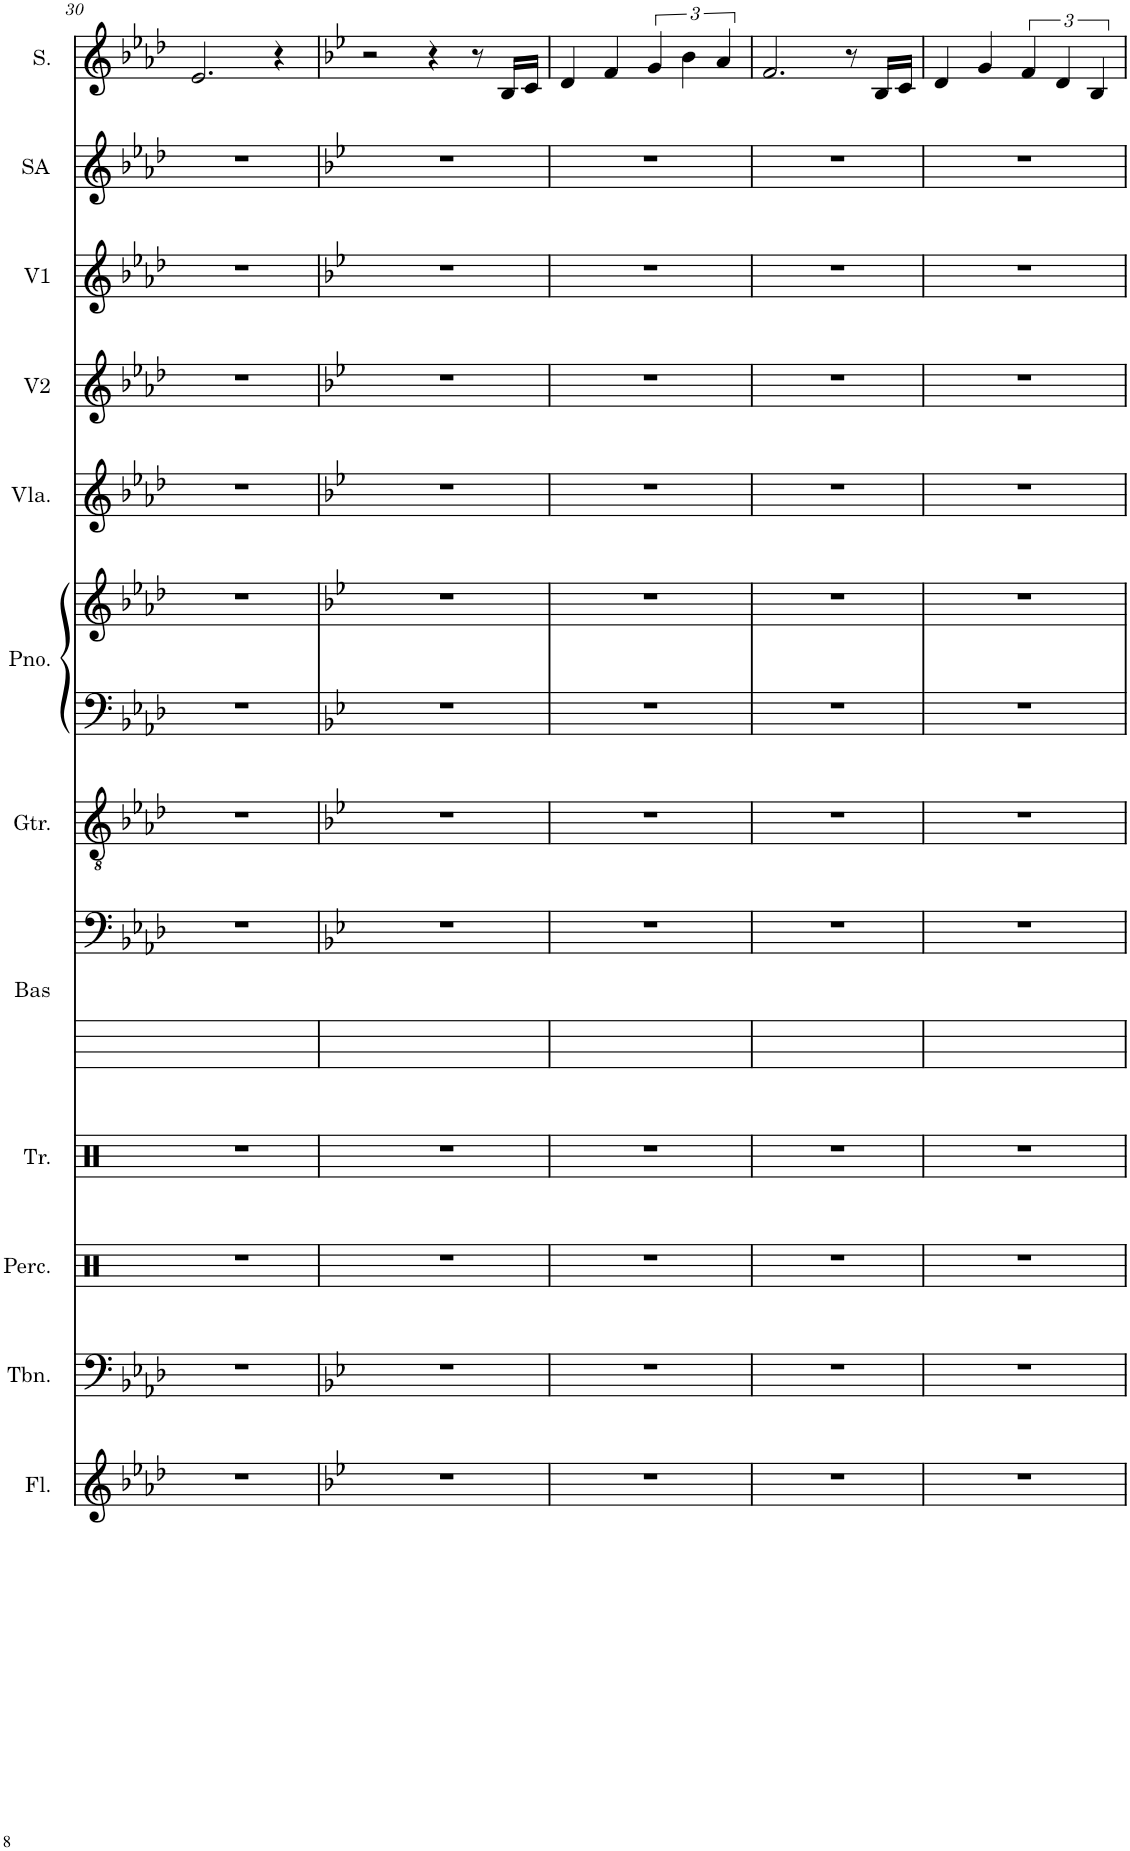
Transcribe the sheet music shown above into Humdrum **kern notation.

**kern	**kern	**kern	**kern	**kern	**kern	**kern	**kern	**kern	**kern	**kern	**kern	**kern	**kern
*part12	*part11	*part10	*part9	*part8	*part8	*part7	*part6	*part6	*part5	*part4	*part3	*part2	*part1
*staff14	*staff13	*staff12	*staff11	*staff10	*staff9	*staff8	*staff7	*staff6	*staff5	*staff4	*staff3	*staff2	*staff1
*I"Flute	*I"Trombone	*I"Percussion	*I"Trummor	*I"Bas	*	*I"Gitarr	*I"Piano	*	*I"Viola	*I"Violin 2	*I"Violin 1	*I"SA	*I"Soprano
*I'Fl.	*I'Tbn.	*I'Perc.	*I'Tr.	*I'Bas	*	*I'Gtr.	*I'Pno.	*	*I'Vla.	*I'V2	*I'V1	*I'SA	*I'S.
!!LO:PB:g=z
*clefG2	*clefF4	*clefX	*clefX	*	*clefF4	*clefGv2	*clefF4	*clefG2	*clefG2	*clefG2	*clefG2	*clefG2	*clefG2
*	*	*	*	*Trd7c12	*Trd7c12	*	*	*	*	*	*	*	*
*k[b-e-a-d-]	*k[b-e-a-d-]	*k[]	*k[]	*k[b-e-a-d-]	*k[b-e-a-d-]	*k[b-e-a-d-]	*k[b-e-a-d-]	*k[b-e-a-d-]	*k[b-e-a-d-]	*k[b-e-a-d-]	*k[b-e-a-d-]	*k[b-e-a-d-]	*k[b-e-a-d-]
*M4/4	*M4/4	*M4/4	*M4/4	*M4/4	*M4/4	*M4/4	*M4/4	*M4/4	*M4/4	*M4/4	*M4/4	*M4/4	*M4/4
=30	=30	=30	=30	=30	=30	=30	=30	=30	=30	=30	=30	=30	=30
1r	1r	1r	1r	1r	1r	1r	1r	1r	1r	1r	1r	1r	2.e-/
.	.	.	.	.	.	.	.	.	.	.	.	.	4r
=31	=31	=31	=31	=31	=31	=31	=31	=31	=31	=31	=31	=31	=31
*k[b-e-]	*k[b-e-]	*	*	*k[b-e-]	*k[b-e-]	*k[b-e-]	*k[b-e-]	*k[b-e-]	*k[b-e-]	*k[b-e-]	*k[b-e-]	*k[b-e-]	*k[b-e-]
1r	1r	1r	1r	1r	1r	1r	1r	1r	1r	1r	1r	1r	2r
.	.	.	.	.	.	.	.	.	.	.	.	.	4r
.	.	.	.	.	.	.	.	.	.	.	.	.	8r
.	.	.	.	.	.	.	.	.	.	.	.	.	16B-/LL
.	.	.	.	.	.	.	.	.	.	.	.	.	16c/JJ
=32	=32	=32	=32	=32	=32	=32	=32	=32	=32	=32	=32	=32	=32
1r	1r	1r	1r	1r	1r	1r	1r	1r	1r	1r	1r	1r	4d/
.	.	.	.	.	.	.	.	.	.	.	.	.	4f/
.	.	.	.	.	.	.	.	.	.	.	.	.	6g/
.	.	.	.	.	.	.	.	.	.	.	.	.	6b-\
.	.	.	.	.	.	.	.	.	.	.	.	.	6a/
=33	=33	=33	=33	=33	=33	=33	=33	=33	=33	=33	=33	=33	=33
1r	1r	1r	1r	1r	1r	1r	1r	1r	1r	1r	1r	1r	2.f/
.	.	.	.	.	.	.	.	.	.	.	.	.	8r
.	.	.	.	.	.	.	.	.	.	.	.	.	16B-/LL
.	.	.	.	.	.	.	.	.	.	.	.	.	16c/JJ
=34	=34	=34	=34	=34	=34	=34	=34	=34	=34	=34	=34	=34	=34
1r	1r	1r	1r	1r	1r	1r	1r	1r	1r	1r	1r	1r	4d/
.	.	.	.	.	.	.	.	.	.	.	.	.	4g/
.	.	.	.	.	.	.	.	.	.	.	.	.	6f/
.	.	.	.	.	.	.	.	.	.	.	.	.	6d/
.	.	.	.	.	.	.	.	.	.	.	.	.	6B-/
=	=	=	=	=	=	=	=	=	=	=	=	=	=
*-	*-	*-	*-	*-	*-	*-	*-	*-	*-	*-	*-	*-	*-
